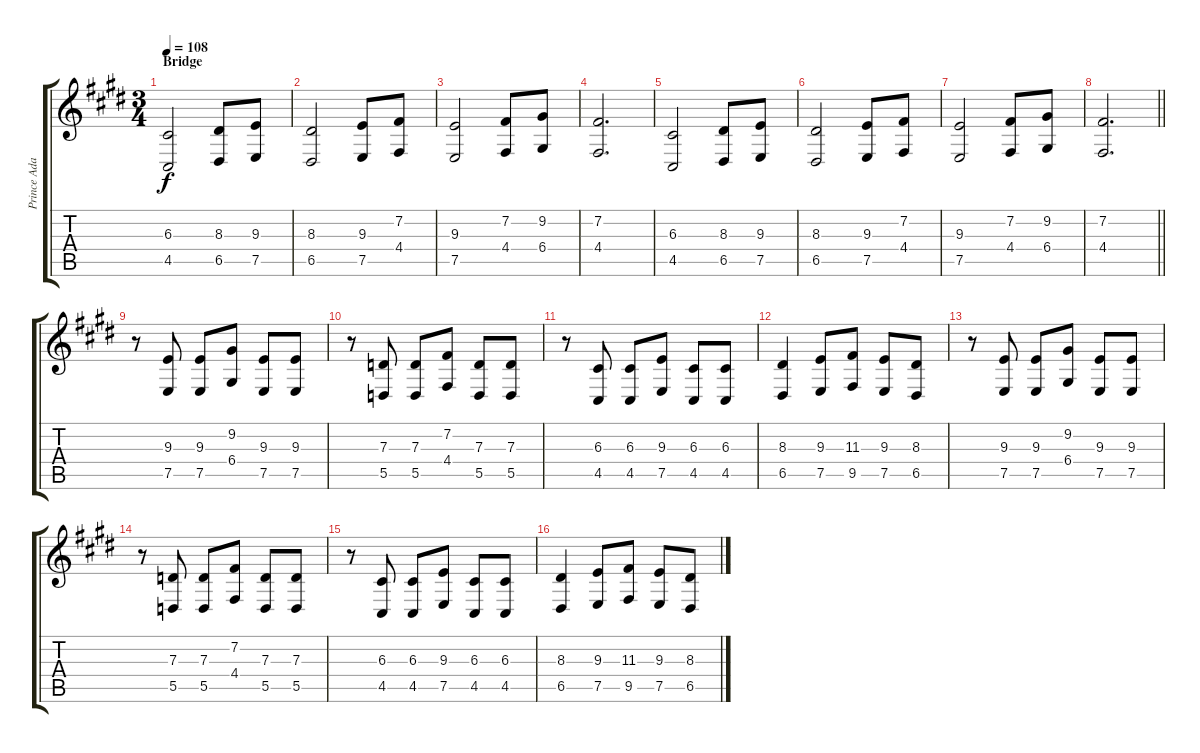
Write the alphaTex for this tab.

\track ("Prince Adam and Catboy" "Prince Ada") {instrument trumpet}
\staff {score tabs}
\tuning (E4 B3 G3 D3 A2 E2) {hide}
\ts (3 4)
\section ("" "Bridge")
\tempo 108
\clef g2
\ks e
(6.3 4.5).2{dy f} (8.3 6.5).8 (9.3 7.5).8 |
(8.3 6.5).2 (9.3 7.5).8 (7.2 4.4).8 |
(9.3 7.5).2 (7.2 4.4).8 (9.2 6.4).8 |
(7.2 4.4).2{d} |
(6.3 4.5).2 (8.3 6.5).8 (9.3 7.5).8 |
(8.3 6.5).2 (9.3 7.5).8 (7.2 4.4).8 |
(9.3 7.5).2 (7.2 4.4).8 (9.2 6.4).8 |
\barLineRight lightlight
(7.2 4.4).2{d} |
r.8 (9.3 7.5).8 (9.3 7.5).8 (9.2 6.4).8 (9.3 7.5).8 (9.3 7.5).8 |
r.8 (7.3 5.5).8 (7.3 5.5).8 (7.2 4.4).8 (7.3 5.5).8 (7.3 5.5).8 |
r.8 (6.3 4.5).8 (6.3 4.5).8 (9.3 7.5).8 (6.3 4.5).8 (6.3 4.5).8 |
(8.3 6.5).4 (9.3 7.5).8 (11.3 9.5).8 (9.3 7.5).8 (8.3 6.5).8 |
r.8 (9.3 7.5).8 (9.3 7.5).8 (9.2 6.4).8 (9.3 7.5).8 (9.3 7.5).8 |
r.8 (7.3 5.5).8 (7.3 5.5).8 (7.2 4.4).8 (7.3 5.5).8 (7.3 5.5).8 |
r.8 (6.3 4.5).8 (6.3 4.5).8 (9.3 7.5).8 (6.3 4.5).8 (6.3 4.5).8 |
(8.3 6.5).4 (9.3 7.5).8 (11.3 9.5).8 (9.3 7.5).8 (8.3 6.5).8
